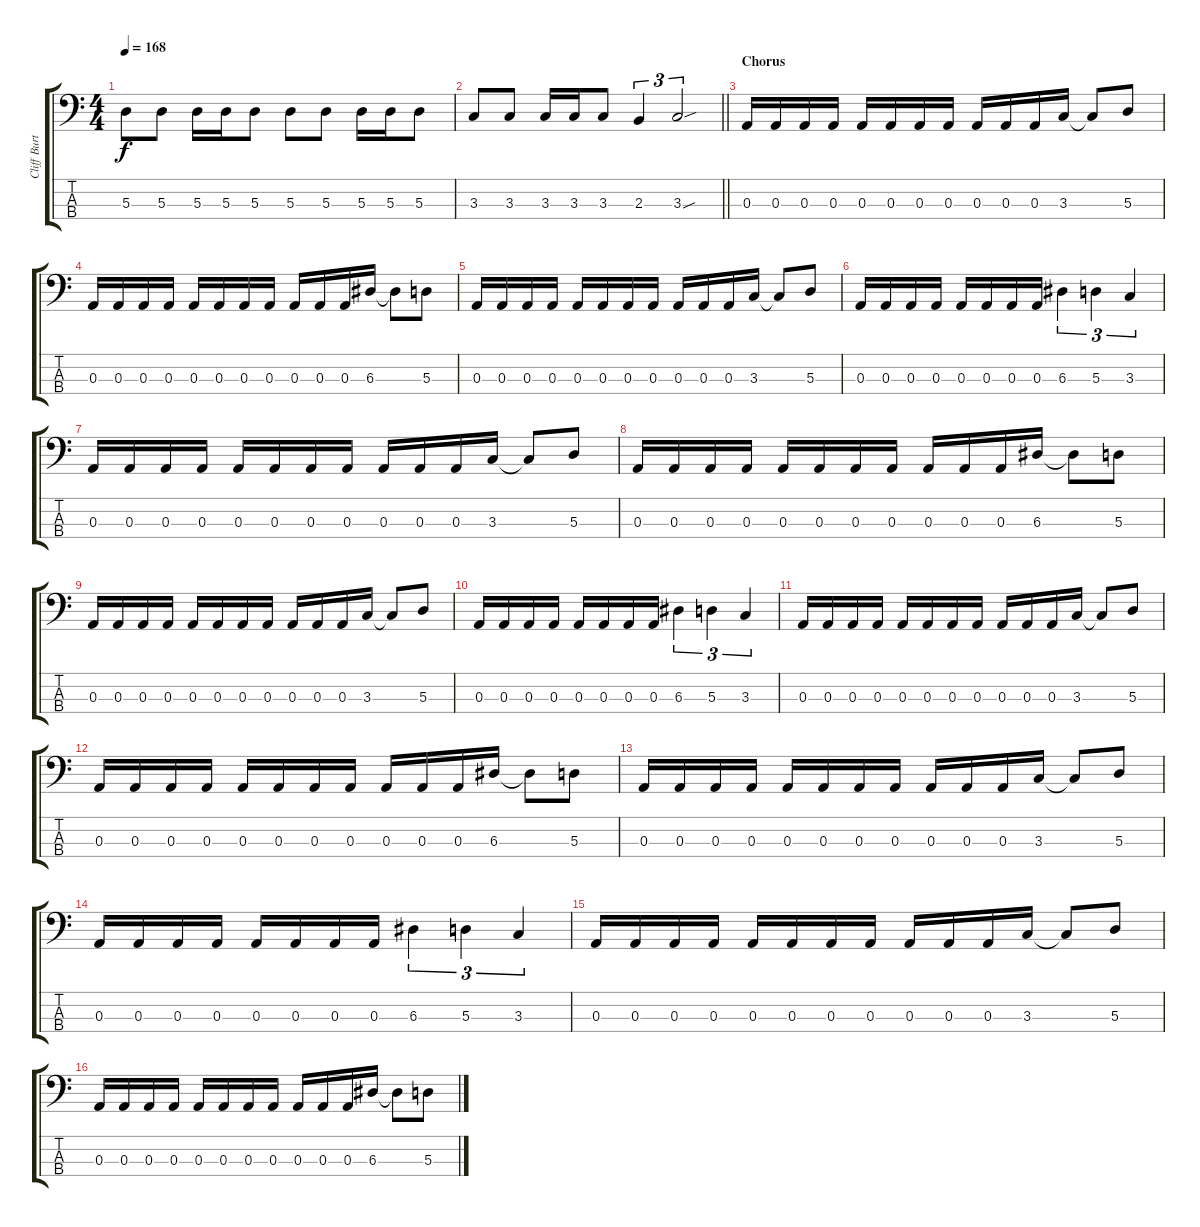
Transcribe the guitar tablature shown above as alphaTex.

\track ("Cliff Burton" "Cliff Burt") {instrument electricbassfinger}
\staff {score tabs}
\tuning (G2 D2 A1 E1) {hide}
\ts (4 4)
\tempo 168
\clef f4
\ks aminor
5.3.8{dy f} 5.3.8 5.3.16 5.3.16 5.3.8 5.3.8 5.3.8 5.3.16 5.3.16 5.3.8 |
\barLineRight lightlight
3.3.8 3.3.8 3.3.16 3.3.16 3.3.8 2.3.4{tu (3 2)} 3.3{sou}.2{tu (3 2)} |
\section ("" "Chorus")
0.3.16 0.3.16 0.3.16 0.3.16 0.3.16 0.3.16 0.3.16 0.3.16 0.3.16 0.3.16 0.3.16 3.3.16 3.3{t}.8 5.3.8 |
0.3.16 0.3.16 0.3.16 0.3.16 0.3.16 0.3.16 0.3.16 0.3.16 0.3.16 0.3.16 0.3.16 6.3.16 6.3{t}.8 5.3.8 |
0.3.16 0.3.16 0.3.16 0.3.16 0.3.16 0.3.16 0.3.16 0.3.16 0.3.16 0.3.16 0.3.16 3.3.16 3.3{t}.8 5.3.8 |
0.3.16 0.3.16 0.3.16 0.3.16 0.3.16 0.3.16 0.3.16 0.3.16 6.3.4{tu (3 2)} 5.3.4{tu (3 2)} 3.3.4{tu (3 2)} |
0.3.16 0.3.16 0.3.16 0.3.16 0.3.16 0.3.16 0.3.16 0.3.16 0.3.16 0.3.16 0.3.16 3.3.16 3.3{t}.8 5.3.8 |
0.3.16 0.3.16 0.3.16 0.3.16 0.3.16 0.3.16 0.3.16 0.3.16 0.3.16 0.3.16 0.3.16 6.3.16 6.3{t}.8 5.3.8 |
0.3.16 0.3.16 0.3.16 0.3.16 0.3.16 0.3.16 0.3.16 0.3.16 0.3.16 0.3.16 0.3.16 3.3.16 3.3{t}.8 5.3.8 |
0.3.16 0.3.16 0.3.16 0.3.16 0.3.16 0.3.16 0.3.16 0.3.16 6.3.4{tu (3 2)} 5.3.4{tu (3 2)} 3.3.4{tu (3 2)} |
0.3.16 0.3.16 0.3.16 0.3.16 0.3.16 0.3.16 0.3.16 0.3.16 0.3.16 0.3.16 0.3.16 3.3.16 3.3{t}.8 5.3.8 |
0.3.16 0.3.16 0.3.16 0.3.16 0.3.16 0.3.16 0.3.16 0.3.16 0.3.16 0.3.16 0.3.16 6.3.16 6.3{t}.8 5.3.8 |
0.3.16 0.3.16 0.3.16 0.3.16 0.3.16 0.3.16 0.3.16 0.3.16 0.3.16 0.3.16 0.3.16 3.3.16 3.3{t}.8 5.3.8 |
0.3.16 0.3.16 0.3.16 0.3.16 0.3.16 0.3.16 0.3.16 0.3.16 6.3.4{tu (3 2)} 5.3.4{tu (3 2)} 3.3.4{tu (3 2)} |
0.3.16 0.3.16 0.3.16 0.3.16 0.3.16 0.3.16 0.3.16 0.3.16 0.3.16 0.3.16 0.3.16 3.3.16 3.3{t}.8 5.3.8 |
0.3.16 0.3.16 0.3.16 0.3.16 0.3.16 0.3.16 0.3.16 0.3.16 0.3.16 0.3.16 0.3.16 6.3.16 6.3{t}.8 5.3.8
